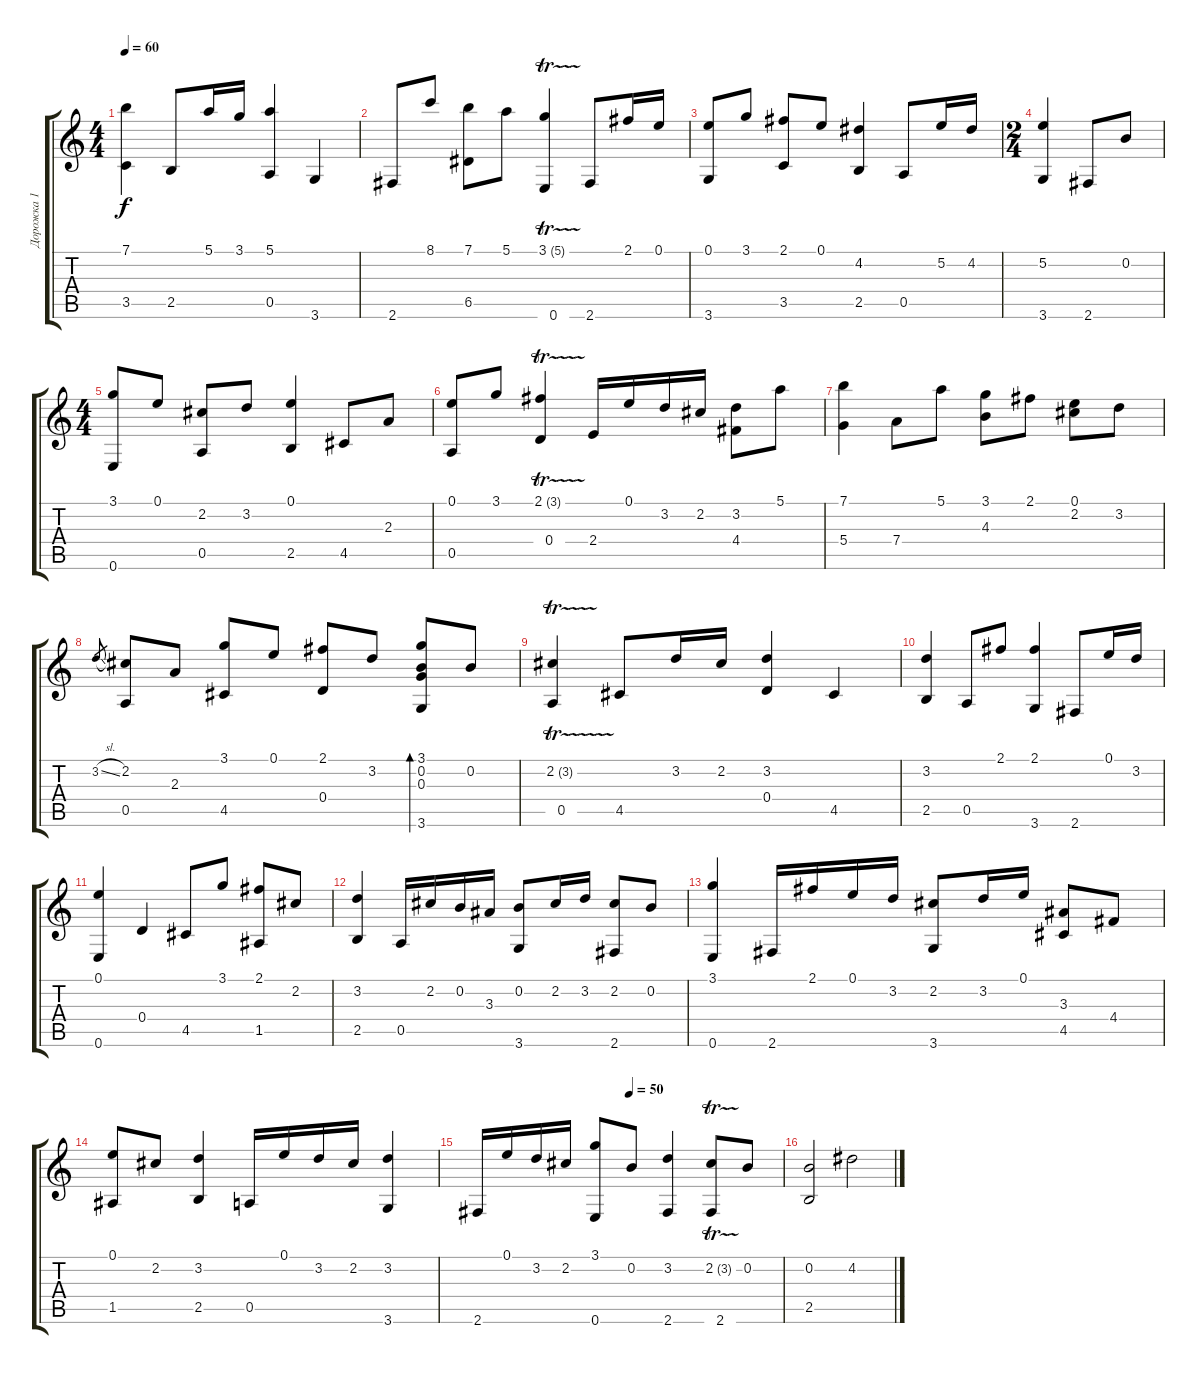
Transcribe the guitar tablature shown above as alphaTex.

\track ("Дорожка 1" "Дорожка 1") {instrument acousticguitarnylon}
\staff {score tabs}
\tuning (E4 B3 G3 D3 A2 E2) {hide}
\ts (4 4)
\tempo 60
\clef g2
\ks c
(7.1 3.5).4{dy f} 2.5.8 5.1.16 3.1.16 (5.1 0.5).4 3.6.4 |
2.6.8 8.1.8 (7.1 6.5).8 5.1.8 (3.1{tr (5 64)} 0.6).4 2.6.8 2.1.16 0.1.16 |
(0.1 3.6).8 3.1.8 (2.1 3.5).8 0.1.8 (4.2 2.5).4 0.5.8 5.2.16 4.2.16 |
\ts (2 4)
(5.2 3.6).4 2.6.8 0.2.8 |
\ts (4 4)
(3.1 0.6).8 0.1.8 (2.2 0.5).8 3.2.8 (0.1 2.5).4 4.5.8 2.3.8 |
(0.1 0.5).8 3.1.8 (2.1{tr (3 64)} 0.4).4 2.4.16 0.1.16 3.2.16 2.2.16 (3.2 4.4).8 5.1.8 |
(7.1 5.4).4 7.4.8 5.1.8 (3.1 4.3).8 2.1.8 (0.1 2.2).8 3.2.8 |
3.2{sl}.8{gr} (2.2 0.5).8 2.3.8 (3.1 4.5).8 0.1.8 (2.1 0.4).8 3.2.8 (3.1 0.2 0.3 3.6).8{bd 240} 0.2.8 |
(2.2{tr (3 64)} 0.5).4 4.5.8 3.2.16 2.2.16 (3.2 0.4).4 4.5.4 |
(3.2 2.5).4 0.5.8 2.1.8 (2.1 3.6).4 2.6.8 0.1.16 3.2.16 |
(0.1 0.6).4 0.4.4 4.5.8 3.1.8 (2.1 1.5).8 2.2.8 |
(3.2 2.5).4 0.5.16 2.2.16 0.2.16 3.3.16 (0.2 3.6).8 2.2.16 3.2.16 (2.2 2.6).8 0.2.8 |
(3.1 0.6).4 2.6.16 2.1.16 0.1.16 3.2.16 (2.2 3.6).8 3.2.16 0.1.16 (3.3 4.5).8 4.4.8 |
(0.1 1.5).8 2.2.8 (3.2 2.5).4 0.5.16 0.1.16 3.2.16 2.2.16 (3.2 3.6).4 |
\tempo (50 0.5)
2.6.16 0.1.16 3.2.16 2.2.16 (3.1 0.6).8 0.2.8 (3.2 2.6).4 (2.2{tr (3 64)} 2.6).8 0.2.8 |
(0.2 2.5).2 4.2.2
